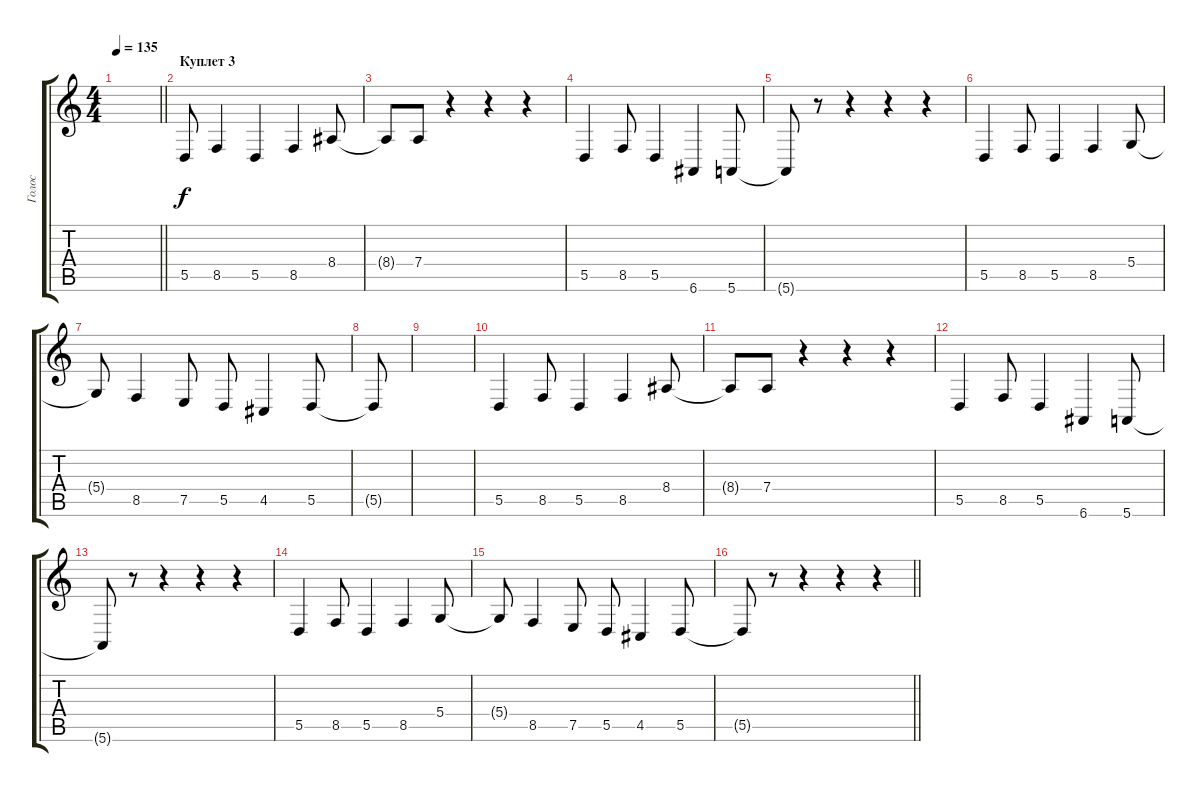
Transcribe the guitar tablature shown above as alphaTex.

\track ("Голос" "Голос") {instrument oboe}
\staff {score tabs}
\tuning (E4 B3 G3 D3 A2 E2) {hide}
\ts (4 4)
\tempo 135
\clef g2
\barLineRight lightlight
\ks c
|
\section ("" "Куплет 3")
5.5.8 8.5.4 5.5.4 8.5.4 8.4.8 |
8.4{t}.8 7.4.8 r.4 r.4 r.4 |
5.5.4 8.5.8 5.5.4 6.6.4 5.6.8 |
5.6{t}.8 r.8 r.4 r.4 r.4 |
5.5.4 8.5.8 5.5.4 8.5.4 5.4.8 |
5.4{t}.8 8.5.4 7.5.8 5.5.8 4.5.4 5.5.8 |
5.5{t}.8 |
|
5.5.4 8.5.8 5.5.4 8.5.4 8.4.8 |
8.4{t}.8 7.4.8 r.4 r.4 r.4 |
5.5.4 8.5.8 5.5.4 6.6.4 5.6.8 |
5.6{t}.8 r.8 r.4 r.4 r.4 |
5.5.4 8.5.8 5.5.4 8.5.4 5.4.8 |
5.4{t}.8 8.5.4 7.5.8 5.5.8 4.5.4 5.5.8 |
\barLineRight lightlight
5.5{t}.8 r.8 r.4 r.4 r.4
